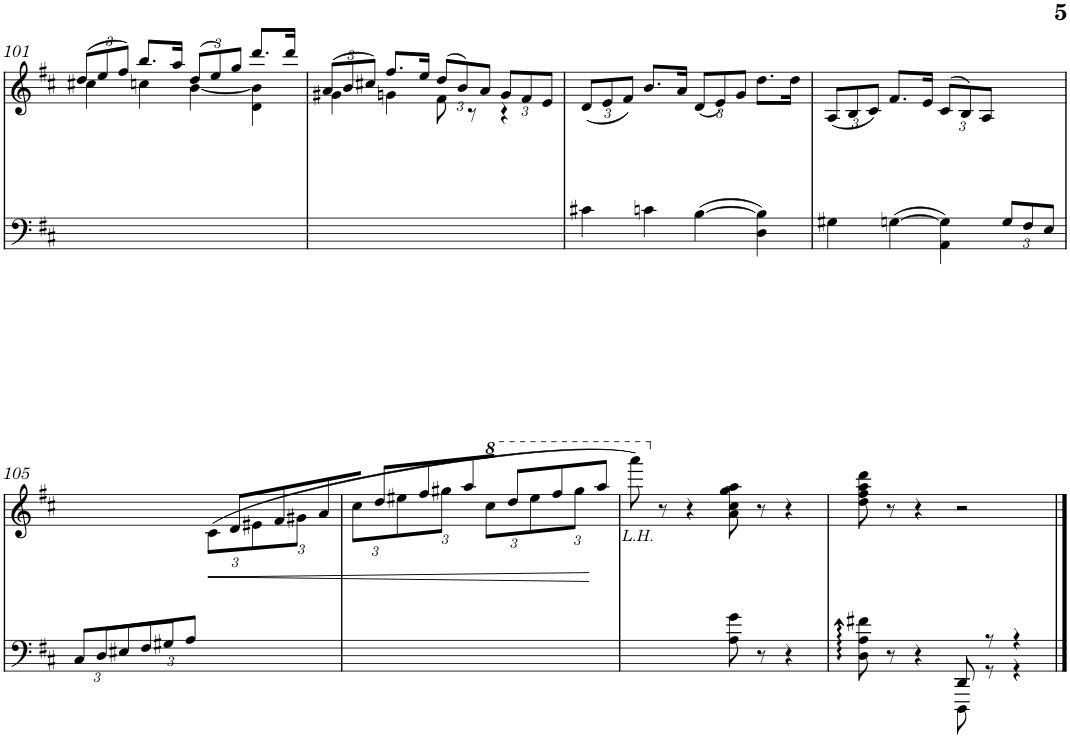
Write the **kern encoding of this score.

**kern	**kern	**dynam
*part2	*part1	*part1
*staff2	*staff1	*staff1
*I"l	*I"1	*
!!LO:PB:g=z
*clefF4	*clefG2	*
*k[f#c#]	*k[f#c#]	*
*M4/4	*M4/4	*
*met(c)	*met(c)	*
*	*Xbrackettup	*
=101	=101	=101
*	*^	*
1ryy	(12dd/L	4cc#X\	.
.	12ee/	.	.
.	12ff#/J)	.	.
.	8.bb/L	4ccn\	.
.	16aa/Jk	.	.
.	(12dd/L	[4b\	.
.	12ee/)	.	.
.	12gg/J	.	.
.	8.ddd/L	4d\ 4b\]	.
.	16ddd/Jk	.	.
=102	=102	=102	=102
1ryy	(12a/L	4g#X\	.
.	12b/	.	.
.	12cc#X/J)	.	.
.	8.ff#/L	4gn\	.
.	16ee/Jk	.	.
.	(12dd/L	8f#\	.
.	12b/)	.	.
.	.	8r	.
.	12a/J	.	.
.	12g/L	4r	.
.	12f#/	.	.
.	12e/J	.	.
*	*v	*v	*
=103	=103	=103
4c#X\	(12d/L	.
.	12e/	.
.	12f#/J)	.
4cn\	8.b/L	.
.	16a/Jk	.
([4B\	(12d/L	.
.	12e/)	.
.	12g/J	.
4D\ 4B\])	8.dd\L	.
.	16dd\Jk	.
=104	=104	=104
4G#X\	(12A/L	.
.	12B/	.
.	12c#/J)	.
([4Gn\	8.f#/L	.
.	16e/Jk	.
4AA\ 4G\])	(>12c#/L	.
.	12B/)	.
.	12A/J	.
*Xbrackettup	*	*
12G/L	4ryy	.
12F#/	.	.
12E/J	.	.
!!LO:LB:g=z
=105	=105	=105
*^	*^	*
12ryy	12C#/L	2ryy	2ryy	.
12D/L	12ryy	.	.	.
12ryy	12E#X/	.	.	.
12F#/	12ryy	.	.	.
12ryy	12G#X/J	.	.	.
12A/J	12ryy	.	.	.
!	!	!	!	!LO:HP:b
2ryy	2ryy	12ryy	(>12c#\L	<
.	.	12d/L	12ryy	.
.	.	12ryy	12e#X\	.
.	.	12f#/	12ryy	.
.	.	12ryy	12g#X\J	.
.	.	12a/	12ryy	.
*v	*v	*	*	*
=106	=106	=106	=106
1ryy	12ryy	12cc#\L	.
.	12dd/L	12ryy	.
.	12ryy	12ee#X\	.
.	12ff#/	12ryy	.
.	12ryy	12gg#X\J	.
.	12aa/	12ryy	.
*	*8va	*	*
.	12ryy	12ccc#\L	.
.	12ddd/L	12ryy	.
.	12ryy	12eee#\	.
.	12fff#/	12ryy	.
.	12ryy	12ggg#\J	.
.	12aaa/J	12ryy	[
=107	=107	=107	=107
!	!LO:TX:b:i:t=L.H.	!	!
*	*v	*v	*
2ryy	8aaaa\)	.
*	*X8va	*
.	8r	.
.	4r	.
8A\ 8g\	8a\ 8cc#\ 8gg\ 8aa\	.
8r	8r	.
4r	4r	.
=108	=108	=108
*^	*	*
8D\ 8A\ 8f#X\	2ryy	8dd\ 8ff#\ 8aa\ 8ddd\	.
8r	.	8r	.
4r	.	4r	.
8DD/	8DDD\	2r	.
8r	8r	.	.
4r	4r	.	.
*v	*v	*	*
==	==	==
*-	*-	*-
